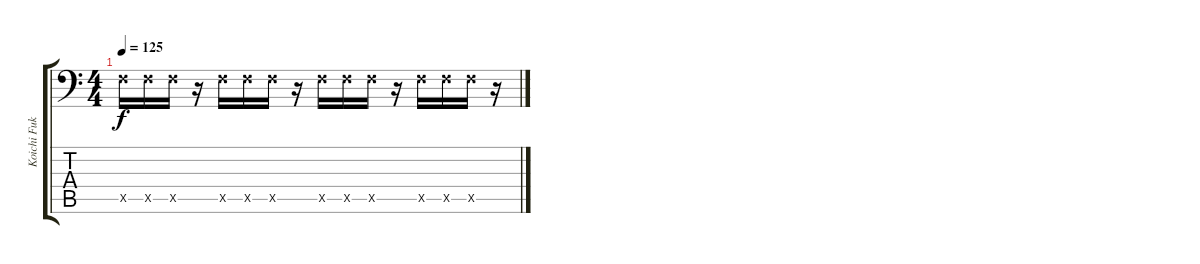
\track ("Koichi Fukuda" "Koichi Fuk") {instrument distortionguitar}
\staff {score tabs}
\tuning (C4 G3 Eb3 Bb2 F2 Bb1) {hide}
\ts (4 4)
\tempo 125
\clef f4
\ks c
0.5{x}.16{dy f} 0.5{x}.16 0.5{x}.16 r.16 0.5{x}.16 0.5{x}.16 0.5{x}.16 r.16 0.5{x}.16 0.5{x}.16 0.5{x}.16 r.16 0.5{x}.16 0.5{x}.16 0.5{x}.16 r.16
